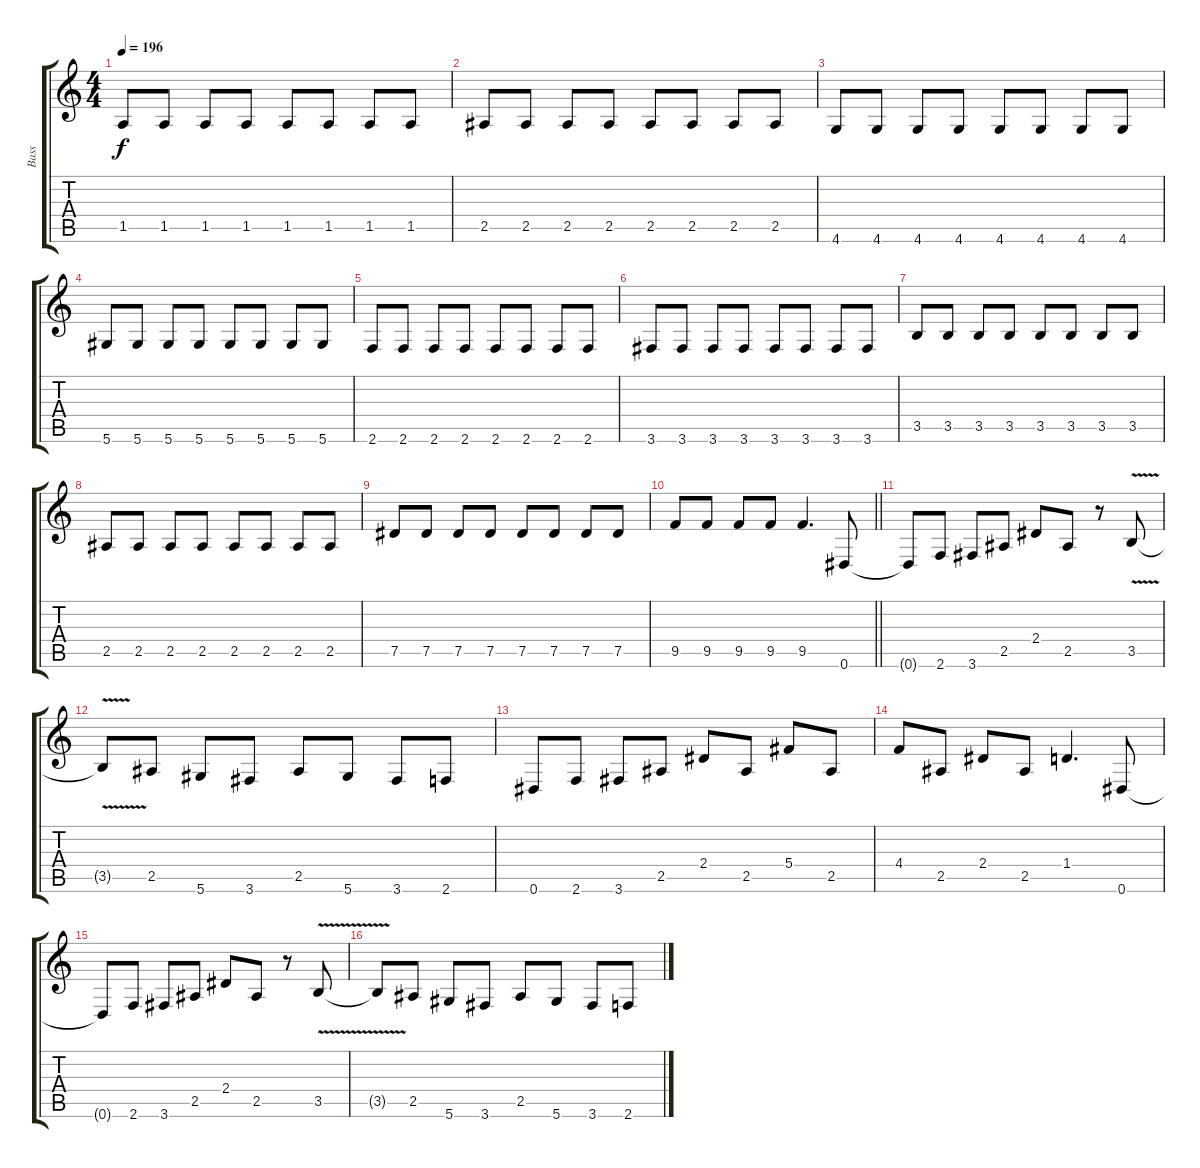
\track ("Bass" "Bass") {instrument electricbasspick}
\staff {score tabs}
\tuning (Eb4 Bb3 Gb3 Db3 Ab2 Eb2) {hide}
\ts (4 4)
\tempo 196
\clef g2
\ks c
1.5.8{dy f} 1.5.8 1.5.8 1.5.8 1.5.8 1.5.8 1.5.8 1.5.8 |
2.5.8 2.5.8 2.5.8 2.5.8 2.5.8 2.5.8 2.5.8 2.5.8 |
4.6.8 4.6.8 4.6.8 4.6.8 4.6.8 4.6.8 4.6.8 4.6.8 |
5.6.8 5.6.8 5.6.8 5.6.8 5.6.8 5.6.8 5.6.8 5.6.8 |
2.6.8 2.6.8 2.6.8 2.6.8 2.6.8 2.6.8 2.6.8 2.6.8 |
3.6.8 3.6.8 3.6.8 3.6.8 3.6.8 3.6.8 3.6.8 3.6.8 |
3.5.8 3.5.8 3.5.8 3.5.8 3.5.8 3.5.8 3.5.8 3.5.8 |
2.5.8 2.5.8 2.5.8 2.5.8 2.5.8 2.5.8 2.5.8 2.5.8 |
7.5.8 7.5.8 7.5.8 7.5.8 7.5.8 7.5.8 7.5.8 7.5.8 |
\barLineRight lightlight
9.5.8 9.5.8 9.5.8 9.5.8 9.5.4{d} 0.6.8 |
0.6{t}.8 2.6.8 3.6.8 2.5.8 2.4.8 2.5.8 r.8 3.5{v}.8 |
3.5{t}.8 2.5.8 5.6.8 3.6.8 2.5.8 5.6.8 3.6.8 2.6.8 |
0.6.8 2.6.8 3.6.8 2.5.8 2.4.8 2.5.8 5.4.8 2.5.8 |
4.4.8 2.5.8 2.4.8 2.5.8 1.4.4{d} 0.6.8 |
0.6{t}.8 2.6.8 3.6.8 2.5.8 2.4.8 2.5.8 r.8 3.5{v}.8 |
3.5{t}.8 2.5.8 5.6.8 3.6.8 2.5.8 5.6.8 3.6.8 2.6.8
